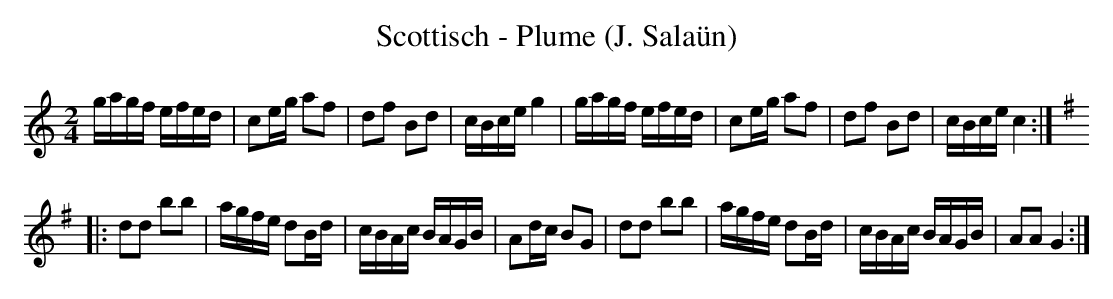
X:1
T:Scottisch - Plume (J. Salaün)
M:2/4
L:1/16
K:C
gagf efed|c2eg a2f2|d2f2 B2d2|cBce g4|\
gagf efed|c2eg a2f2|d2f2 B2d2|cBce c4:|
K:G
|:d2d2 b2b2|agfe d2Bd|cBAc BAGB|A2dc B2G2|\
d2d2 b2b2|agfe d2Bd|cBAc BAGB|A2A2 G4:|
